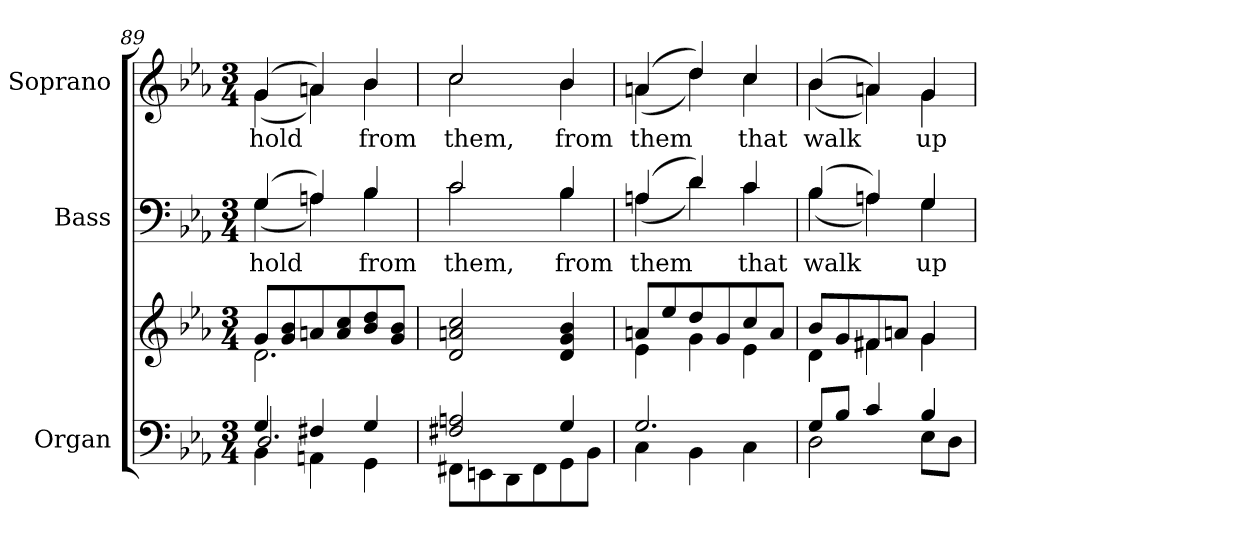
**kern	**kern	**kern	**text	**kern	**text
*part3	*part3	*part2	*part2	*part1	*part1
*staff4	*staff3	*staff2	*staff2	*staff1	*staff1
*I"Organ	*	*I"Bass	*	*I"Soprano	*
*I'Org.	*	*I'B.	*	*I'S.	*
*clefF4	*clefG2	*clefF4	*	*clefG2	*
*k[b-e-a-]	*k[b-e-a-]	*k[b-e-a-]	*	*k[b-e-a-]	*
*E-:	*E-:	*E-:	*	*E-:	*
*M3/4	*M3/4	*M3/4	*	*M3/4	*
=89	=89	=89	=89	=89	=89
*^	*^	*	*	*	*
*	*^	*	*	*	*	*	*
!	!	!	!	!	!	!LO:LY:b:color=#000000	!	!
*	*	*	*	*	*^	*	*	*
!	!	!	!	!	!	!	!	!	!LO:LY:b:color=#000000
*	*	*	*	*	*	*	*	*^	*
4Gi/	4BB-i\	2.Di/	8gi/L	2.di\	(4Gi/	(4Gi\	-hold	(4gi/	(4gi\	-hold
.	.	.	8gi/ 8b-i	.	.	.	.	.	.	.
4F#Xi/	4AAni\	.	8ani/	.	4Ani/)	4Ai\)	.	4ani/)	4ai\)	.
.	.	.	8ai/ 8cci	.	.	.	.	.	.	.
!	!	!	!	!	!	!	!LO:LY:b:color=#000000	!	!	!
!	!	!	!	!	!	!	!	!	!	!LO:LY:b:color=#000000
4Gi/	4GGi\	.	8b-i/ 8ddi	.	4B-i/	4B-i\	from	4b-i/	4b-i\	from
.	.	.	8gi/ 8b-iJ	.	.	.	.	.	.	.
*	*v	*v	*	*	*	*	*	*	*	*
*	*	*v	*v	*	*	*	*	*	*
=90	=90	=90	=90	=90	=90	=90	=90	=90
!	!	!	!	!	!LO:LY:b:color=#000000	!	!	!
!	!	!	!	!	!	!	!	!LO:LY:b:color=#000000
2F#Xi/ 2Ani	8FF#Xi\L	2di/ 2ani 2cci	2ci/	2ci\	them,	2cci/	2cci\	them,
.	8EEni\	.	.	.	.	.	.	.
.	8DDi\	.	.	.	.	.	.	.
.	8FF#i\	.	.	.	.	.	.	.
!	!	!	!	!	!LO:LY:b:color=#000000	!	!	!
!	!	!	!	!	!	!	!	!LO:LY:b:color=#000000
4Gi/	8GGi\	4di/ 4gi 4b-i	4B-i/	4B-i\	from	4b-i/	4b-i\	from
.	8BB-i\J	.	.	.	.	.	.	.
=91	=91	=91	=91	=91	=91	=91	=91	=91
*	*	*^	*	*	*	*	*	*
!	!	!	!	!	!	!LO:LY:b:color=#000000	!	!	!
!	!	!	!	!	!	!	!	!	!LO:LY:b:color=#000000
2.Gi/	4Ci\	8ani/L	4e-i\	(4Ani/	(4Ai\	them	(4ani/	(4ai\	them
.	.	8ee-i/	.	.	.	.	.	.	.
.	4BB-i\	8ddi/	4gi\	4di/)	4di\)	.	4ddi/)	4ddi\)	.
.	.	8gi/	.	.	.	.	.	.	.
!	!	!	!	!	!	!LO:LY:b:color=#000000	!	!	!
!	!	!	!	!	!	!	!	!	!LO:LY:b:color=#000000
.	4Ci\	8cci/	4e-i\	4ci/	4ci\	that	4cci/	4cci\	that
.	.	8ai/J	.	.	.	.	.	.	.
=92	=92	=92	=92	=92	=92	=92	=92	=92	=92
!	!	!	!	!	!	!LO:LY:b:color=#000000	!	!	!
!	!	!	!	!	!	!	!	!	!LO:LY:b:color=#000000
8Gi/L	2Di\	8b-i/L	4di\	(4B-i/	(4B-i\	walk	(4b-i/	(4b-i\	walk
8B-i/J	.	8gi/	.	.	.	.	.	.	.
4ci/	.	8f#Xi/	4f#i\	4Ani/)	4Ai\)	.	4ani/)	4ai\)	.
.	.	8ani/J	.	.	.	.	.	.	.
!	!	!	!	!	!	!LO:LY:b:color=#000000	!	!	!
!	!	!	!	!	!	!	!	!	!LO:LY:b:color=#000000
4B-i/	8E-i\L	4gi/	4gi\	4Gi/	4Gi\	up-	4gi/	4gi\	up-
.	8Di\J	.	.	.	.	.	.	.	.
*v	*v	*	*	*v	*v	*	*v	*v	*
*	*v	*v	*	*	*	*
=	=	=	=	=	=
*-	*-	*-	*-	*-	*-
